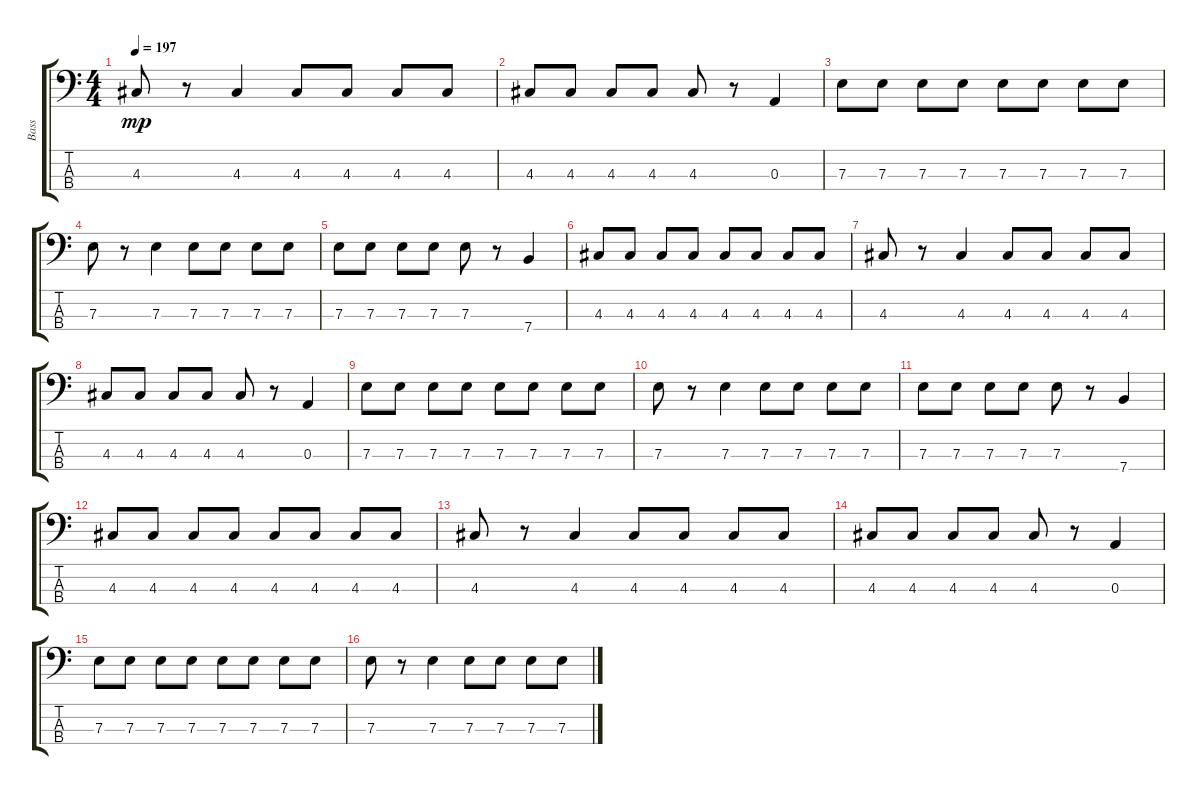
\track ("Bass" "Bass") {instrument electricbasspick}
\staff {score tabs}
\tuning (G2 D2 A1 E1) {hide}
\ts (4 4)
\tempo 197
\clef f4
\ks c
4.3.8{dy mp} r.8 4.3.4 4.3.8 4.3.8 4.3.8 4.3.8 |
4.3.8 4.3.8 4.3.8 4.3.8 4.3.8 r.8 0.3.4 |
7.3.8 7.3.8 7.3.8 7.3.8 7.3.8 7.3.8 7.3.8 7.3.8 |
7.3.8 r.8 7.3.4 7.3.8 7.3.8 7.3.8 7.3.8 |
7.3.8 7.3.8 7.3.8 7.3.8 7.3.8 r.8 7.4.4 |
4.3.8 4.3.8 4.3.8 4.3.8 4.3.8 4.3.8 4.3.8 4.3.8 |
4.3.8 r.8 4.3.4 4.3.8 4.3.8 4.3.8 4.3.8 |
4.3.8 4.3.8 4.3.8 4.3.8 4.3.8 r.8 0.3.4 |
7.3.8 7.3.8 7.3.8 7.3.8 7.3.8 7.3.8 7.3.8 7.3.8 |
7.3.8 r.8 7.3.4 7.3.8 7.3.8 7.3.8 7.3.8 |
7.3.8 7.3.8 7.3.8 7.3.8 7.3.8 r.8 7.4.4 |
4.3.8 4.3.8 4.3.8 4.3.8 4.3.8 4.3.8 4.3.8 4.3.8 |
4.3.8 r.8 4.3.4 4.3.8 4.3.8 4.3.8 4.3.8 |
4.3.8 4.3.8 4.3.8 4.3.8 4.3.8 r.8 0.3.4 |
7.3.8 7.3.8 7.3.8 7.3.8 7.3.8 7.3.8 7.3.8 7.3.8 |
7.3.8 r.8 7.3.4 7.3.8 7.3.8 7.3.8 7.3.8
